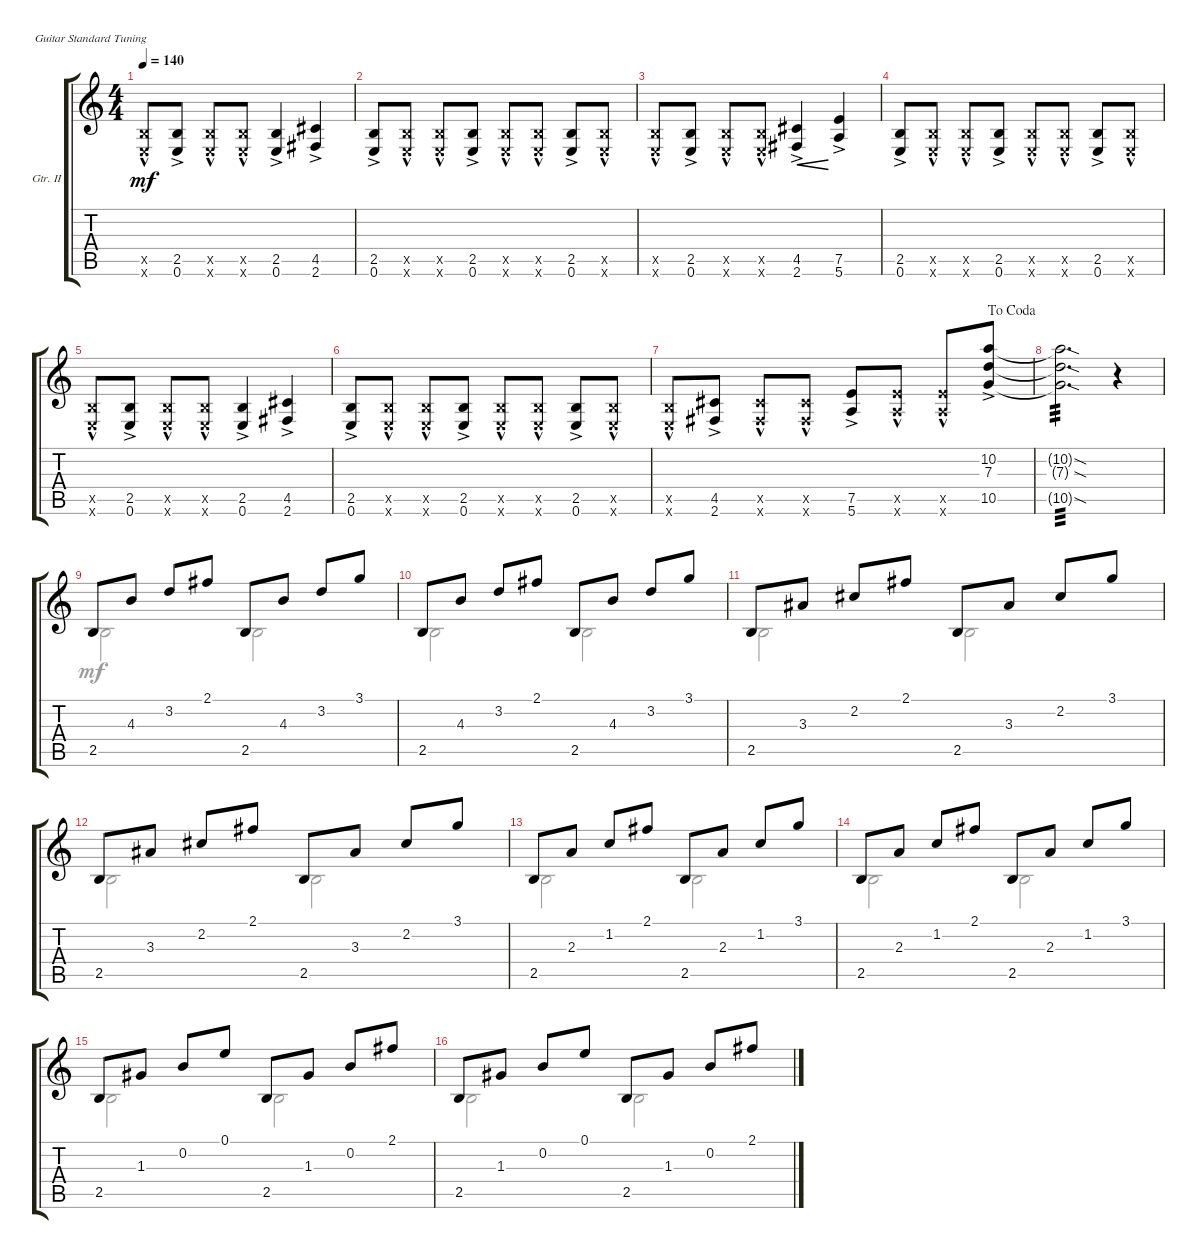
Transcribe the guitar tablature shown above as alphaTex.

\bracketExtendMode groupsimilarinstruments
\firstSystemTrackNameOrientation horizontal
\otherSystemsTrackNameOrientation horizontal
\track ("Gtr. II" "Gtr. II") {instrument acousticguitarnylon}
\staff {score tabs}
\tuning (E4 B3 G3 D3 A2 E2)
\voice
\ts (4 4)
\tempo 140
\clef g2
\ks c
(2.5{hac x} 0.6{hac x}).8{dy mf} (2.5{ac} 0.6{ac}).8 (2.5{hac x} 0.6{hac x}).8 (2.5{hac x} 0.6{hac x}).8 (2.5{ac} 0.6{ac}).4 (4.5{ac} 2.6{ac}).4 |
(2.5{ac} 0.6{ac}).8 (2.5{hac x} 0.6{hac x}).8 (2.5{hac x} 0.6{hac x}).8 (2.5{ac} 0.6{ac}).8 (2.5{hac x} 0.6{hac x}).8 (2.5{hac x} 0.6{hac x}).8 (2.5{ac} 0.6{ac}).8 (2.5{hac x} 0.6{hac x}).8 |
(2.5{hac x} 0.6{hac x}).8 (2.5{ac} 0.6{ac}).8 (2.5{hac x} 0.6{hac x}).8 (2.5{hac x} 0.6{hac x}).8 (4.5{ac} 2.6{ac}).4{cre} (7.5{ac} 5.6{ac}).4 |
(2.5{ac} 0.6{ac}).8 (2.5{hac x} 0.6{hac x}).8 (2.5{hac x} 0.6{hac x}).8 (2.5{ac} 0.6{ac}).8 (2.5{hac x} 0.6{hac x}).8 (2.5{hac x} 0.6{hac x}).8 (2.5{ac} 0.6{ac}).8 (2.5{hac x} 0.6{hac x}).8 |
(2.5{hac x} 0.6{hac x}).8 (2.5{ac} 0.6{ac}).8 (2.5{hac x} 0.6{hac x}).8 (2.5{hac x} 0.6{hac x}).8 (2.5{ac} 0.6{ac}).4 (4.5{ac} 2.6{ac}).4 |
(2.5{ac} 0.6{ac}).8 (2.5{hac x} 0.6{hac x}).8 (2.5{hac x} 0.6{hac x}).8 (2.5{ac} 0.6{ac}).8 (2.5{hac x} 0.6{hac x}).8 (2.5{hac x} 0.6{hac x}).8 (2.5{ac} 0.6{ac}).8 (2.5{hac x} 0.6{hac x}).8 |
\jump dacoda
(2.5{hac x} 0.6{hac x}).8 (4.5{ac} 2.6{ac}).8 (4.5{hac x} 2.6{hac x}).8 (4.5{hac x} 2.6{hac x}).8 (7.5{ac} 5.6{ac}).8 (7.5{hac x} 5.6{hac x}).8 (7.5{hac x} 5.6{hac x}).8 (10.2{ac} 7.3{ac} 10.5{ac}).8 |
(10.2{sod t} 7.3{sod t} 10.5{sod t}).2{d tp 3} r.4 |
2.5.8 4.3.8 3.2.8 2.1.8 2.5.8 4.3.8 3.2.8 3.1.8 |
2.5.8 4.3.8 3.2.8 2.1.8 2.5.8 4.3.8 3.2.8 3.1.8 |
2.5.8 3.3.8 2.2.8 2.1.8 2.5.8 3.3.8 2.2.8 3.1.8 |
2.5.8 3.3.8 2.2.8 2.1.8 2.5.8 3.3.8 2.2.8 3.1.8 |
2.5.8 2.3.8 1.2.8 2.1.8 2.5.8 2.3.8 1.2.8 3.1.8 |
2.5.8 2.3.8 1.2.8 2.1.8 2.5.8 2.3.8 1.2.8 3.1.8 |
2.5.8 1.3.8 0.2.8 0.1.8 2.5.8 1.3.8 0.2.8 2.1.8 |
2.5.8 1.3.8 0.2.8 0.1.8 2.5.8 1.3.8 0.2.8 2.1.8
\voice
\clef g2
\ottava regular
\simile none
\ks c
|
|
|
|
|
|
|
|
2.5.2{dy mf} 2.5.2 |
2.5.2 2.5.2 |
2.5.2 2.5.2 |
2.5.2 2.5.2 |
2.5.2 2.5.2 |
2.5.2 2.5.2 |
2.5.2 2.5.2 |
2.5.2 2.5.2
